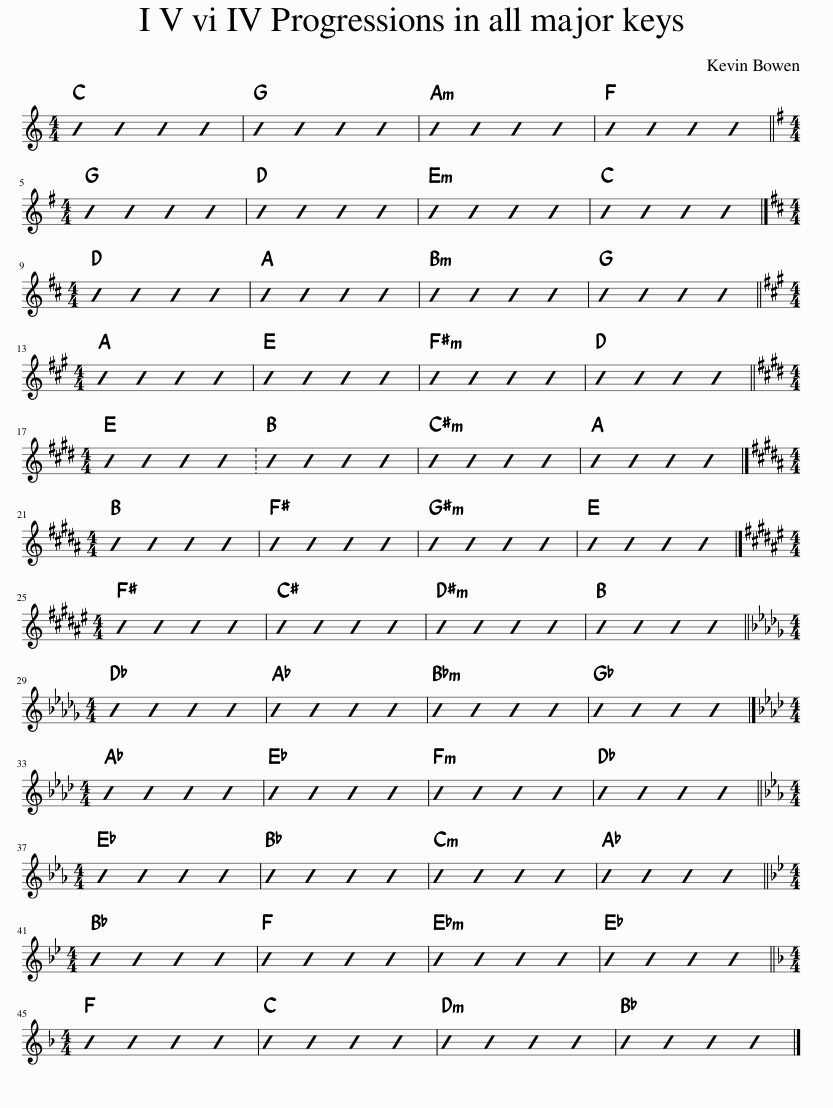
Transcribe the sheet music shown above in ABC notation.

X:1
L:1/8
M:4/4
I:linebreak $
K:C
U:s=!stemless!
V:1 treble
V:1
 s^B2 s^B2 s^B2 s^B2 | sB2 sB2 sB2 sB2 | sB2 sB2 sB2 sB2 | sB2 sB2 sB2 sB2 ||$[K:G][M:4/4] sB2 sB2 sB2 sB2 | %5
 sB2 sB2 sB2 sB2 | sB2 sB2 sB2 sB2 | sB2 sB2 sB2 sB2 |]$[K:D][M:4/4] sB2 sB2 sB2 sB2 | sB2 sB2 sB2 sB2 | %10
 sB2 sB2 sB2 sB2 | sB2 sB2 sB2 sB2 ||$[K:A][M:4/4] sB2 sB2 sB2 sB2 | sB2 sB2 sB2 sB2 | sB2 sB2 sB2 sB2 | %15
 sB2 sB2 sB2 sB2 ||$[K:E][M:4/4] sB2 sB2 sB2 sB2 | sB2 sB2 sB2 sB2 | sB2 sB2 sB2 sB2 | sB2 sB2 sB2 sB2 |]$ %20
[K:B][M:4/4] sB2 sB2 sB2 sB2 | sB2 sB2 sB2 sB2 | sB2 sB2 sB2 sB2 | sB2 sB2 sB2 sB2 |]$[K:F#][M:4/4] sB2 sB2 sB2 sB2 | %25
 sB2 sB2 sB2 sB2 | sB2 sB2 sB2 sB2 | sB2 sB2 sB2 sB2 ||$[K:Db][M:4/4] s__B2 sB2 sB2 sB2 | s=B2 sB2 sB2 sB2 | %30
 s=B2 sB2 sB2 sB2 | s=B2 sB2 sB2 sB2 |]$[K:Ab][M:4/4] s=B2 sB2 sB2 sB2 | s=B2 sB2 sB2 sB2 | s=B2 sB2 sB2 sB2 | %35
 s=B2 sB2 sB2 sB2 ||$[K:Eb][M:4/4] s=B2 sB2 sB2 sB2 | s=B2 sB2 sB2 sB2 | s=B2 sB2 sB2 sB2 | s=B2 sB2 sB2 sB2 ||$ %40
[K:Bb][M:4/4] s=B2 sB2 sB2 sB2 | s=B2 sB2 sB2 sB2 | s=B2 sB2 sB2 sB2 | s=B2 sB2 sB2 sB2 ||$[K:F][M:4/4] s=B2 sB2 sB2 sB2 | %45
 s=B2 sB2 sB2 sB2 | s=B2 sB2 sB2 sB2 | s=B2 sB2 sB2 sB2 |] %48
